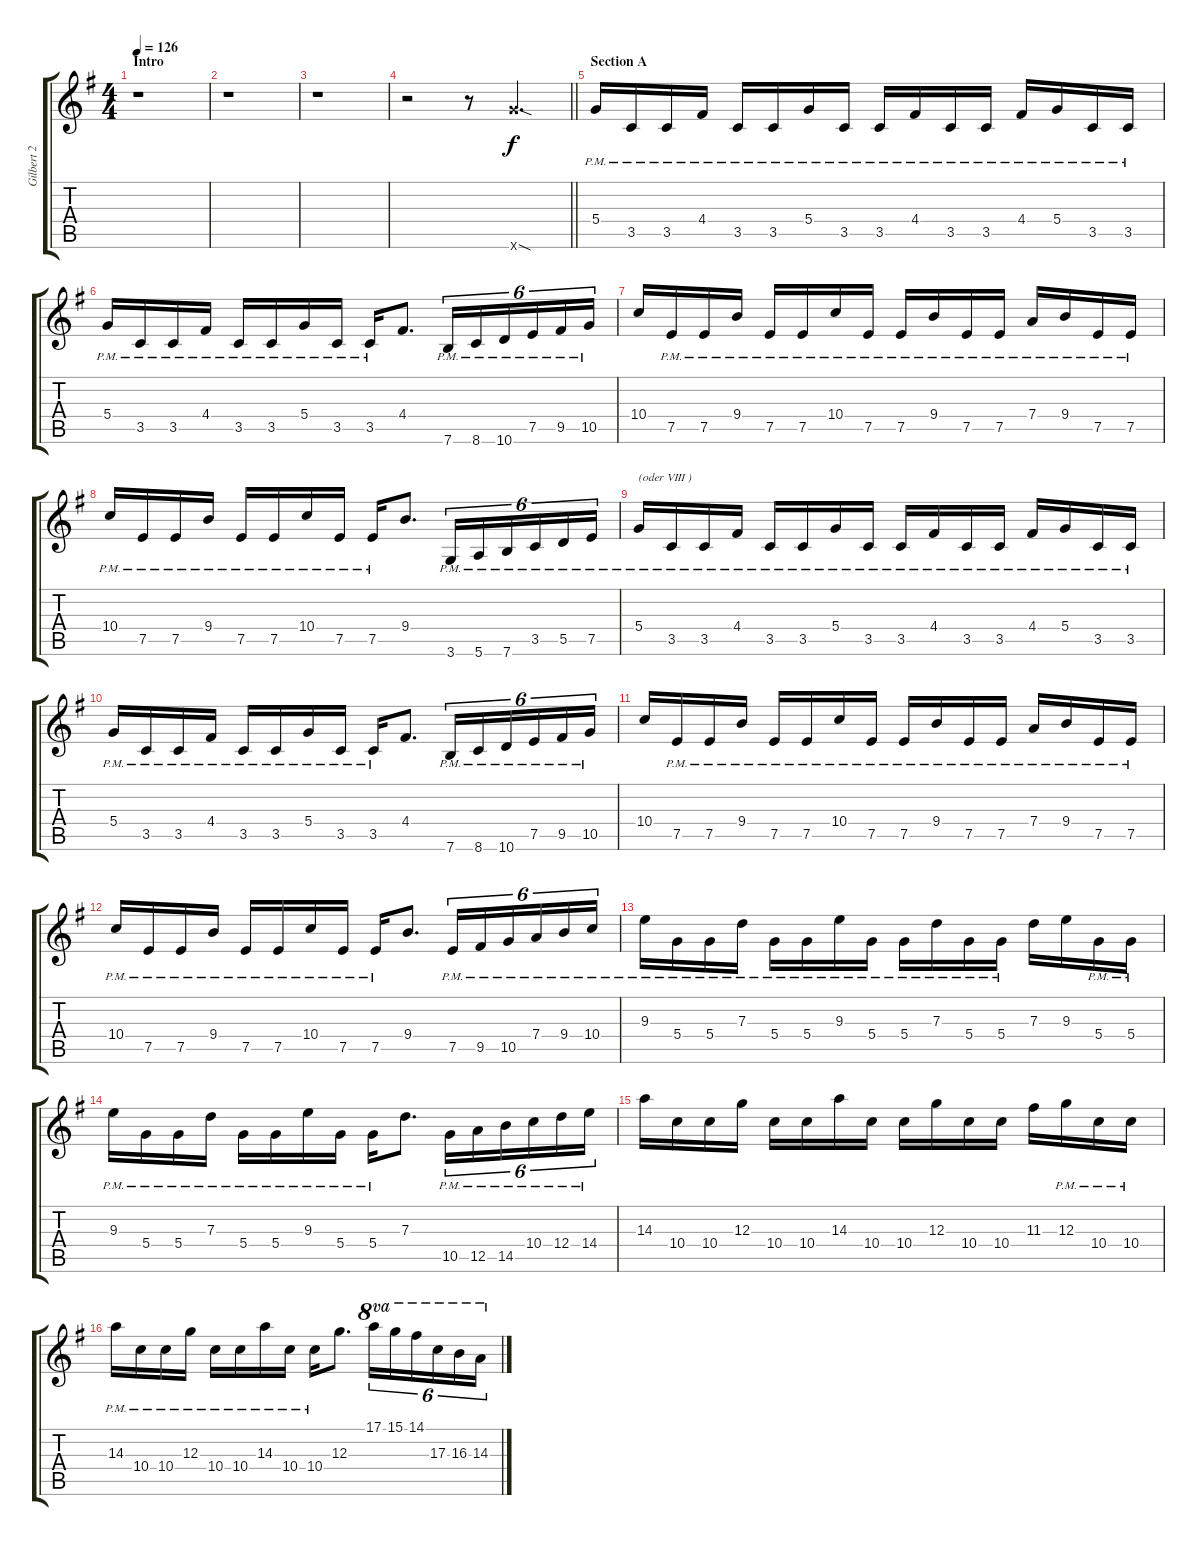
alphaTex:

\track ("Gilbert 2" "Gilbert 2") {instrument overdrivenguitar}
\staff {score tabs}
\tuning (E4 B3 G3 D3 A2 E2) {hide}
\ts (4 4)
\section ("" "Intro")
\tempo 126
\clef g2
\ks eminor
r.1{dy f instrument overdrivenguitar} |
r.1 |
r.1 |
\barLineRight lightlight
r.2 r.8 15.6{sod x}.4{d} |
\section ("" "Section A")
5.4{pm}.16 3.5{pm}.16 3.5{pm}.16 4.4{pm}.16 3.5{pm}.16 3.5{pm}.16 5.4{pm}.16 3.5{pm}.16 3.5{pm}.16 4.4{pm}.16 3.5{pm}.16 3.5{pm}.16 4.4{pm}.16 5.4{pm}.16 3.5{pm}.16 3.5{pm}.16 |
5.4{pm}.16 3.5{pm}.16 3.5{pm}.16 4.4{pm}.16 3.5{pm}.16 3.5{pm}.16 5.4{pm}.16 3.5{pm}.16 3.5{pm}.16 4.4.8{d} 7.6{pm}.16{tu (6 4)} 8.6{pm}.16{tu (6 4)} 10.6{pm}.16{tu (6 4)} 7.5{pm}.16{tu (6 4)} 9.5{pm}.16{tu (6 4)} 10.5{pm}.16{tu (6 4)} |
10.4.16 7.5{pm}.16 7.5{pm}.16 9.4{pm}.16 7.5{pm}.16 7.5{pm}.16 10.4{pm}.16 7.5{pm}.16 7.5{pm}.16 9.4{pm}.16 7.5{pm}.16 7.5{pm}.16 7.4{pm}.16 9.4{pm}.16 7.5{pm}.16 7.5{pm}.16 |
10.4{pm}.16 7.5{pm}.16 7.5{pm}.16 9.4{pm}.16 7.5{pm}.16 7.5{pm}.16 10.4{pm}.16 7.5{pm}.16 7.5{pm}.16 9.4.8{d} 3.6{pm}.16{tu (6 4)} 5.6{pm}.16{tu (6 4)} 7.6{pm}.16{tu (6 4)} 3.5{pm}.16{tu (6 4)} 5.5{pm}.16{tu (6 4)} 7.5{pm}.16{tu (6 4)} |
5.4{pm}.16{txt "(oder VIII )"} 3.5{pm}.16 3.5{pm}.16 4.4{pm}.16 3.5{pm}.16 3.5{pm}.16 5.4{pm}.16 3.5{pm}.16 3.5{pm}.16 4.4{pm}.16 3.5{pm}.16 3.5{pm}.16 4.4{pm}.16 5.4{pm}.16 3.5{pm}.16 3.5{pm}.16 |
5.4{pm}.16 3.5{pm}.16 3.5{pm}.16 4.4{pm}.16 3.5{pm}.16 3.5{pm}.16 5.4{pm}.16 3.5{pm}.16 3.5{pm}.16 4.4.8{d} 7.6{pm}.16{tu (6 4)} 8.6{pm}.16{tu (6 4)} 10.6{pm}.16{tu (6 4)} 7.5{pm}.16{tu (6 4)} 9.5{pm}.16{tu (6 4)} 10.5{pm}.16{tu (6 4)} |
10.4.16 7.5{pm}.16 7.5{pm}.16 9.4{pm}.16 7.5{pm}.16 7.5{pm}.16 10.4{pm}.16 7.5{pm}.16 7.5{pm}.16 9.4{pm}.16 7.5{pm}.16 7.5{pm}.16 7.4{pm}.16 9.4{pm}.16 7.5{pm}.16 7.5{pm}.16 |
10.4{pm}.16 7.5{pm}.16 7.5{pm}.16 9.4{pm}.16 7.5{pm}.16 7.5{pm}.16 10.4{pm}.16 7.5{pm}.16 7.5{pm}.16 9.4.8{d} 7.5{pm}.16{tu (6 4)} 9.5{pm}.16{tu (6 4)} 10.5{pm}.16{tu (6 4)} 7.4{pm}.16{tu (6 4)} 9.4{pm}.16{tu (6 4)} 10.4{pm}.16{tu (6 4)} |
9.3{pm}.16 5.4{pm}.16 5.4{pm}.16 7.3{pm}.16 5.4{pm}.16 5.4{pm}.16 9.3{pm}.16 5.4{pm}.16 5.4{pm}.16 7.3{pm}.16 5.4{pm}.16 5.4{pm}.16 7.3.16 9.3.16 5.4{pm}.16 5.4{pm}.16 |
9.3{pm}.16 5.4{pm}.16 5.4{pm}.16 7.3{pm}.16 5.4{pm}.16 5.4{pm}.16 9.3{pm}.16 5.4{pm}.16 5.4{pm}.16 7.3.8{d} 10.5{pm}.16{tu (6 4)} 12.5{pm}.16{tu (6 4)} 14.5{pm}.16{tu (6 4)} 10.4{pm}.16{tu (6 4)} 12.4{pm}.16{tu (6 4)} 14.4{pm}.16{tu (6 4)} |
14.3.16 10.4.16 10.4.16 12.3.16 10.4.16 10.4.16 14.3.16 10.4.16 10.4.16 12.3.16 10.4.16 10.4.16 11.3.16 12.3{pm}.16 10.4{pm}.16 10.4{pm}.16 |
14.3{pm}.16 10.4{pm}.16 10.4{pm}.16 12.3{pm}.16 10.4{pm}.16 10.4{pm}.16 14.3{pm}.16 10.4{pm}.16 10.4{pm}.16 12.3.8{d} 17.1.16{tu (6 4) ot 8va} 15.1.16{tu (6 4) ot 8va} 14.1.16{tu (6 4) ot 8va} 17.3.16{tu (6 4) ot 8va} 16.3.16{tu (6 4) ot 8va} 14.3.16{tu (6 4) ot 8va}
